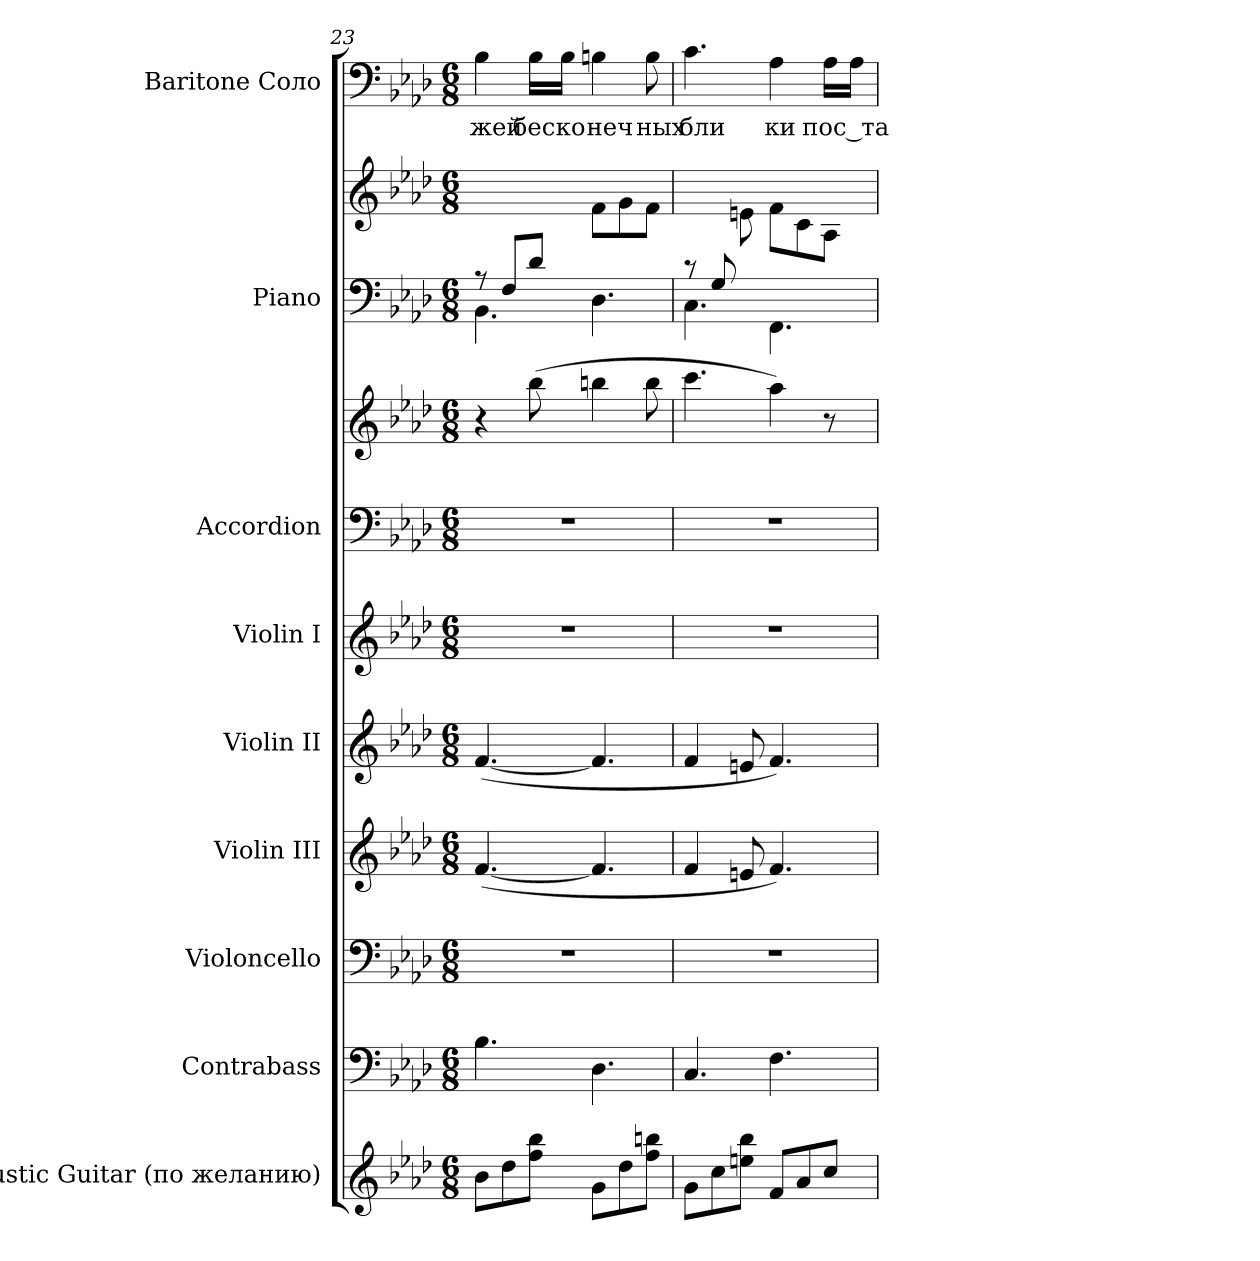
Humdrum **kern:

**kern	**kern	**kern	**kern	**kern	**kern	**kern	**kern	**kern	**kern	**kern	**text
*part9	*part8	*part7	*part6	*part5	*part4	*part3	*part3	*part2	*part2	*part1	*part1
*staff11	*staff10	*staff9	*staff8	*staff7	*staff6	*staff5	*staff4	*staff3	*staff2	*staff1	*staff1
*I"Acoustic Guitar (по желанию)	*I"Contrabass	*I"Violoncello	*I"Violin III	*I"Violin II	*I"Violin I	*I"Accordion	*	*I"Piano	*	*I"Baritone Соло	*
*I'A. Gtr.	*I'Cb.	*I'Vc.	*I'Vln. III	*I'Vln. II	*I'Vln. I	*I'Accord.	*	*I'Pno.	*	*I'Bar.	*
*clefG2	*clefF4	*clefF4	*clefG2	*clefG2	*clefG2	*clefF4	*clefG2	*clefF4	*clefG2	*clefF4	*
*ITrd7c12	*ITrd7c12	*	*	*	*	*	*	*	*	*	*
*k[b-e-a-d-]	*k[b-e-a-d-]	*k[b-e-a-d-]	*k[b-e-a-d-]	*k[b-e-a-d-]	*k[b-e-a-d-]	*k[b-e-a-d-]	*k[b-e-a-d-]	*k[b-e-a-d-]	*k[b-e-a-d-]	*k[b-e-a-d-]	*
*f:	*f:	*f:	*f:	*f:	*f:	*f:	*f:	*f:	*f:	*f:	*
*M6/8	*M6/8	*M6/8	*M6/8	*M6/8	*M6/8	*M6/8	*M6/8	*M6/8	*M6/8	*M6/8	*
=23	=23	=23	=23	=23	=23	=23	=23	=23	=23	=23	=23
!	!	!LO:N:vis=1	!	!	!LO:N:vis=1	!LO:N:vis=1	!	!	!LO:N:vis=1	!	!
*	*	*	*	*	*	*	*	*^	*^	*	*
!	!	!	!	!	!	!	!	!	!	!	!	!	!LO:LY:b:color=#000000
8B-i\L	4.BB-i\	2.r	([<4.fi/	([<4.fi/	2.r	2.r	4r	8r	4.BB-i\	2.ryy	4.ryy	4B-i\	жей
8d-i\	.	.	.	.	.	.	.	8Fi/L	.	.	.	.	.
!	!	!	!	!	!	!	!	!	!	!	!	!	!LO:LY:b:color=#000000
8fi\ 8b-i\J	.	.	.	.	.	.	(8bb-i\	8d-i/J	.	.	.	16B-i\LL	бес_
!	!	!	!	!	!	!	!	!	!	!	!	!	!LO:LY:b:color=#000000
.	.	.	.	.	.	.	.	.	.	.	.	16B-i\JJ	ко_
!	!	!	!	!	!	!	!	!	!	!	!	!	!LO:LY:b:color=#000000
8Gi\L	4.DD-i\	.	4.fi/]	4.fi/]	.	.	4bbni\	4.ryy	4.D-i\	.	8fi\L	4Bni\	неч_
8d-i\	.	.	.	.	.	.	.	.	.	.	8gi\	.	.
!	!	!	!	!	!	!	!	!	!	!	!	!	!LO:LY:b:color=#000000
8fi\ 8bni\J	.	.	.	.	.	.	8bbi\	.	.	.	8fi\J	8Bi\	ных
=24	=24	=24	=24	=24	=24	=24	=24	=24	=24	=24	=24	=24	=24
!	!	!LO:N:vis=1	!	!	!LO:N:vis=1	!LO:N:vis=1	!	!	!	!LO:N:vis=1	!	!	!
!	!	!	!	!	!	!	!	!	!	!	!	!	!LO:LY:b:color=#000000
8Gi\L	4.CCi/	2.r	4fi/	4fi/	2.r	2.r	4.ccci\	8r	4.Ci\	2.ryy	4ryy	4.ci\	бли_
8ci\	.	.	.	.	.	.	.	8Gi/	.	.	.	.	.
8eni\ 8b-i\J	.	.	8eni/	8eni/	.	.	.	2ryy	.	.	8eni\	.	.
!	!	!	!	!	!	!	!	!	!	!	!	!	!LO:LY:b:color=#000000
8Fi/L	4.FFi\	.	4.fi/)	4.fi/)	.	.	4aa-i\)	.	4.FFi\	.	8fi\L	4A-i\	ки
8A-i/	.	.	.	.	.	.	.	.	.	.	8ci\	.	.
!	!	!	!	!	!	!	!	!	!	!	!	!	!LO:LY:b:color=#000000
8ci/J	.	.	.	.	.	.	8r	.	.	.	8A-i\J	16A-i\LL	пос_та
.	.	.	.	.	.	.	.	.	.	.	.	16A-i\JJ	.
*	*	*	*	*	*	*	*	*v	*v	*	*	*	*
*	*	*	*	*	*	*	*	*	*v	*v	*	*
=	=	=	=	=	=	=	=	=	=	=	=
*-	*-	*-	*-	*-	*-	*-	*-	*-	*-	*-	*-
